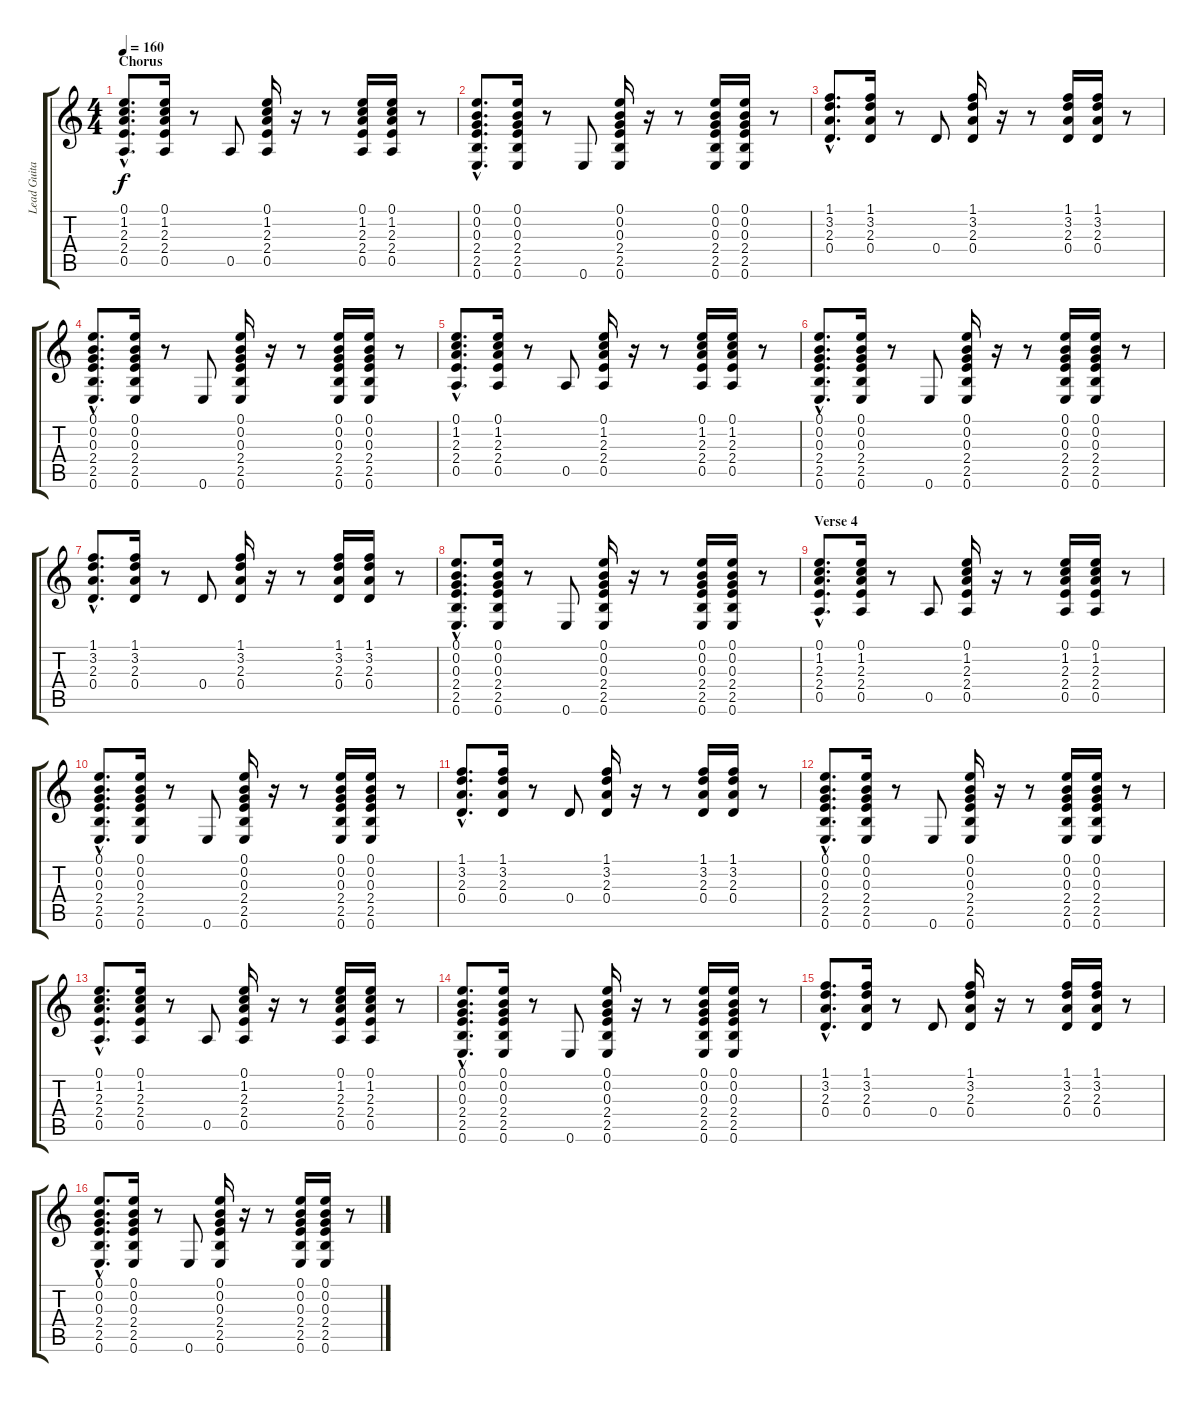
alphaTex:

\track ("Lead Guitar" "Lead Guita") {instrument acousticguitarnylon}
\staff {score tabs}
\tuning (E4 B3 G3 D3 A2 E2) {hide}
\ts (4 4)
\section ("" "Chorus")
\tempo 160
\clef g2
\ks c
(0.1{hac} 1.2{hac} 2.3{hac} 2.4{hac} 0.5{hac}).8{d dy f} (0.1 1.2 2.3 2.4 0.5).16 r.8 0.5.8 (0.1 1.2 2.3 2.4 0.5).16 r.16 r.8 (0.1 1.2 2.3 2.4 0.5).16 (0.1 1.2 2.3 2.4 0.5).16 r.8 |
(0.1{hac} 0.2{hac} 0.3{hac} 2.4{hac} 2.5{hac} 0.6{hac}).8{d} (0.1 0.2 0.3 2.4 2.5 0.6).16 r.8 0.6.8 (0.1 0.2 0.3 2.4 2.5 0.6).16 r.16 r.8 (0.1 0.2 0.3 2.4 2.5 0.6).16 (0.1 0.2 0.3 2.4 2.5 0.6).16 r.8 |
(1.1{hac} 3.2{hac} 2.3{hac} 0.4{hac}).8{d} (1.1 3.2 2.3 0.4).16 r.8 0.4.8 (1.1 3.2 2.3 0.4).16 r.16 r.8 (1.1 3.2 2.3 0.4).16 (1.1 3.2 2.3 0.4).16 r.8 |
(0.1{hac} 0.2{hac} 0.3{hac} 2.4{hac} 2.5{hac} 0.6{hac}).8{d} (0.1 0.2 0.3 2.4 2.5 0.6).16 r.8 0.6.8 (0.1 0.2 0.3 2.4 2.5 0.6).16 r.16 r.8 (0.1 0.2 0.3 2.4 2.5 0.6).16 (0.1 0.2 0.3 2.4 2.5 0.6).16 r.8 |
(0.1{hac} 1.2{hac} 2.3{hac} 2.4{hac} 0.5{hac}).8{d} (0.1 1.2 2.3 2.4 0.5).16 r.8 0.5.8 (0.1 1.2 2.3 2.4 0.5).16 r.16 r.8 (0.1 1.2 2.3 2.4 0.5).16 (0.1 1.2 2.3 2.4 0.5).16 r.8 |
(0.1{hac} 0.2{hac} 0.3{hac} 2.4{hac} 2.5{hac} 0.6{hac}).8{d} (0.1 0.2 0.3 2.4 2.5 0.6).16 r.8 0.6.8 (0.1 0.2 0.3 2.4 2.5 0.6).16 r.16 r.8 (0.1 0.2 0.3 2.4 2.5 0.6).16 (0.1 0.2 0.3 2.4 2.5 0.6).16 r.8 |
(1.1{hac} 3.2{hac} 2.3{hac} 0.4{hac}).8{d} (1.1 3.2 2.3 0.4).16 r.8 0.4.8 (1.1 3.2 2.3 0.4).16 r.16 r.8 (1.1 3.2 2.3 0.4).16 (1.1 3.2 2.3 0.4).16 r.8 |
(0.1{hac} 0.2{hac} 0.3{hac} 2.4{hac} 2.5{hac} 0.6{hac}).8{d} (0.1 0.2 0.3 2.4 2.5 0.6).16 r.8 0.6.8 (0.1 0.2 0.3 2.4 2.5 0.6).16 r.16 r.8 (0.1 0.2 0.3 2.4 2.5 0.6).16 (0.1 0.2 0.3 2.4 2.5 0.6).16 r.8 |
\section ("" "Verse 4")
(0.1{hac} 1.2{hac} 2.3{hac} 2.4{hac} 0.5{hac}).8{d} (0.1 1.2 2.3 2.4 0.5).16 r.8 0.5.8 (0.1 1.2 2.3 2.4 0.5).16 r.16 r.8 (0.1 1.2 2.3 2.4 0.5).16 (0.1 1.2 2.3 2.4 0.5).16 r.8 |
(0.1{hac} 0.2{hac} 0.3{hac} 2.4{hac} 2.5{hac} 0.6{hac}).8{d} (0.1 0.2 0.3 2.4 2.5 0.6).16 r.8 0.6.8 (0.1 0.2 0.3 2.4 2.5 0.6).16 r.16 r.8 (0.1 0.2 0.3 2.4 2.5 0.6).16 (0.1 0.2 0.3 2.4 2.5 0.6).16 r.8 |
(1.1{hac} 3.2{hac} 2.3{hac} 0.4{hac}).8{d} (1.1 3.2 2.3 0.4).16 r.8 0.4.8 (1.1 3.2 2.3 0.4).16 r.16 r.8 (1.1 3.2 2.3 0.4).16 (1.1 3.2 2.3 0.4).16 r.8 |
(0.1{hac} 0.2{hac} 0.3{hac} 2.4{hac} 2.5{hac} 0.6{hac}).8{d} (0.1 0.2 0.3 2.4 2.5 0.6).16 r.8 0.6.8 (0.1 0.2 0.3 2.4 2.5 0.6).16 r.16 r.8 (0.1 0.2 0.3 2.4 2.5 0.6).16 (0.1 0.2 0.3 2.4 2.5 0.6).16 r.8 |
(0.1{hac} 1.2{hac} 2.3{hac} 2.4{hac} 0.5{hac}).8{d} (0.1 1.2 2.3 2.4 0.5).16 r.8 0.5.8 (0.1 1.2 2.3 2.4 0.5).16 r.16 r.8 (0.1 1.2 2.3 2.4 0.5).16 (0.1 1.2 2.3 2.4 0.5).16 r.8 |
(0.1{hac} 0.2{hac} 0.3{hac} 2.4{hac} 2.5{hac} 0.6{hac}).8{d} (0.1 0.2 0.3 2.4 2.5 0.6).16 r.8 0.6.8 (0.1 0.2 0.3 2.4 2.5 0.6).16 r.16 r.8 (0.1 0.2 0.3 2.4 2.5 0.6).16 (0.1 0.2 0.3 2.4 2.5 0.6).16 r.8 |
(1.1{hac} 3.2{hac} 2.3{hac} 0.4{hac}).8{d} (1.1 3.2 2.3 0.4).16 r.8 0.4.8 (1.1 3.2 2.3 0.4).16 r.16 r.8 (1.1 3.2 2.3 0.4).16 (1.1 3.2 2.3 0.4).16 r.8 |
(0.1{hac} 0.2{hac} 0.3{hac} 2.4{hac} 2.5{hac} 0.6{hac}).8{d} (0.1 0.2 0.3 2.4 2.5 0.6).16 r.8 0.6.8 (0.1 0.2 0.3 2.4 2.5 0.6).16 r.16 r.8 (0.1 0.2 0.3 2.4 2.5 0.6).16 (0.1 0.2 0.3 2.4 2.5 0.6).16 r.8
